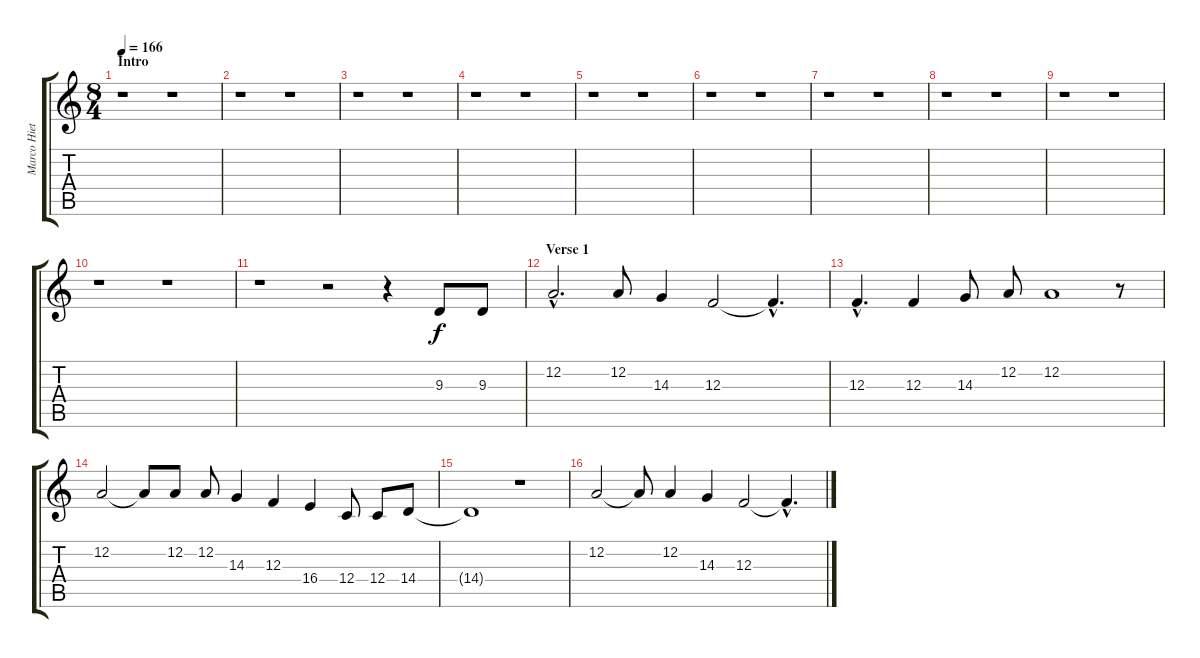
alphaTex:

\track ("Marco Hietala - Vocals" "Marco Hiet") {instrument lead2sawtooth}
\staff {score tabs}
\tuning (D4 A3 F3 C3 G2 D2) {hide}
\ts (8 4)
\section ("" "Intro")
\tempo 166
\clef g2
\ks c
r.1{dy f instrument lead2sawtooth} r.1 |
r.1 r.1 |
r.1 r.1 |
r.1 r.1 |
r.1 r.1 |
r.1 r.1 |
r.1 r.1 |
r.1 r.1 |
r.1 r.1 |
r.1 r.1 |
r.1 r.2 r.4 9.3.8 9.3.8 |
\section ("" "Verse 1")
12.2{hac}.2{d} 12.2.8 14.3.4 12.3.2 12.3{hac t}.4{d} |
12.3{hac}.4{d} 12.3.4 14.3.8 12.2.8 12.2.1 r.8 |
12.2.2 12.2{t}.8 12.2.8 12.2.8 14.3.4 12.3.4 16.4.4 12.4.8 12.4.8 14.4.8 |
14.4{t}.1 r.1 |
12.2.2 12.2{t}.8 12.2.4 14.3.4 12.3.2 12.3{hac t}.4{d}
